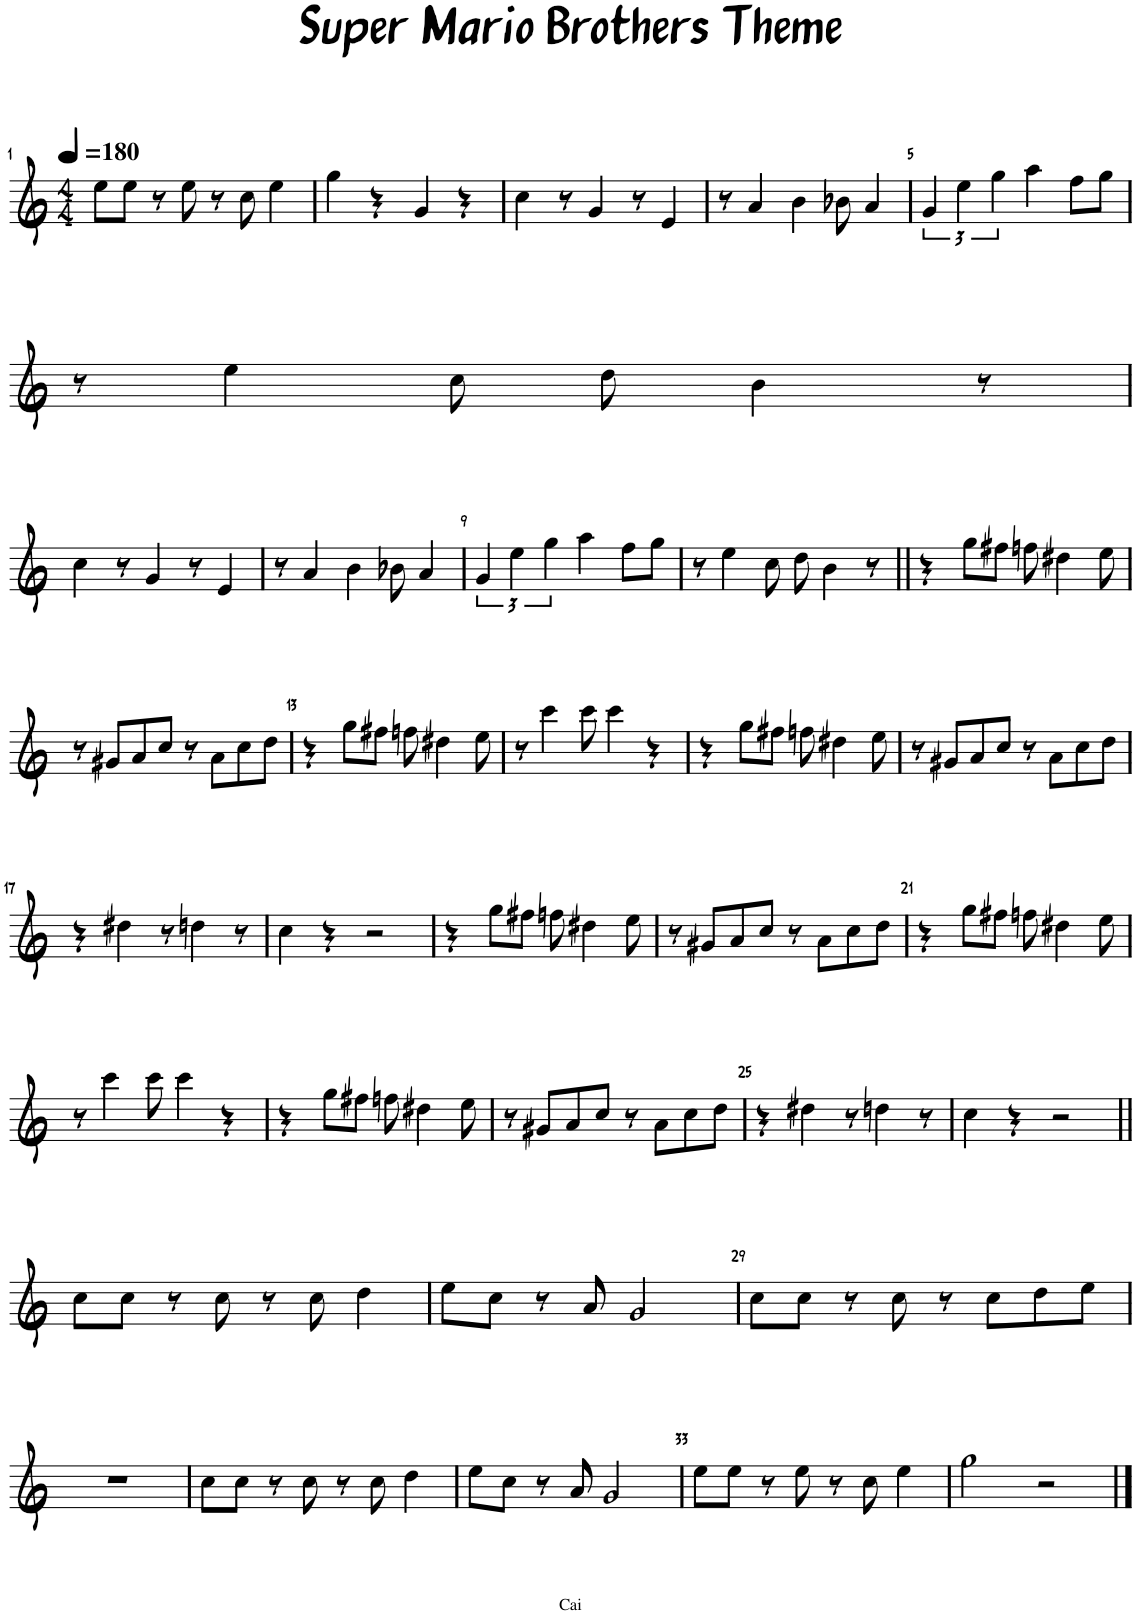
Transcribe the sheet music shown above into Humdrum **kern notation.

**kern
*part1
*staff1
*I"口琴
*clefG2
*k[]
*M4/4
*MM180
=1
8ee\L
8ee\J
8r
8ee\
8r
8cc\
4ee\
=2
4gg\
4r
4g/
4r
=3
4cc\
8r
4g/
8r
4e/
=4
8r
4a/
4b\
8b-X\
4a/
=5
6g/
6ee\
6gg\
4aa\
8ff\L
8gg\J
!!LO:LB:g=z
=6
8r
4ee\
8cc\
8dd\
4b\
8r
!!LO:LB:g=z
=7
4cc\
8r
4g/
8r
4e/
=8
8r
4a/
4b\
8b-X\
4a/
=9
6g/
6ee\
6gg\
4aa\
8ff\L
8gg\J
=10
8r
4ee\
8cc\
8dd\
4b\
8r
=11||
4r
8gg\L
8ff#X\J
8ffn\
4dd#X\
8ee\
!!LO:LB:g=z
=12
8r
8g#X/L
8a/
8cc/J
8r
8a\L
8cc\
8dd\J
=13
4r
8gg\L
8ff#X\J
8ffn\
4dd#X\
8ee\
=14
8r
4ccc\
8ccc\
4ccc\
4r
=15
4r
8gg\L
8ff#X\J
8ffn\
4dd#X\
8ee\
=16
8r
8g#X/L
8a/
8cc/J
8r
8a\L
8cc\
8dd\J
!!LO:LB:g=z
=17
4r
4dd#X\
8r
4ddn\
8r
=18
4cc\
4r
2r
=19
4r
8gg\L
8ff#X\J
8ffn\
4dd#X\
8ee\
=20
8r
8g#X/L
8a/
8cc/J
8r
8a\L
8cc\
8dd\J
=21
4r
8gg\L
8ff#X\J
8ffn\
4dd#X\
8ee\
!!LO:LB:g=z
=22
8r
4ccc\
8ccc\
4ccc\
4r
=23
4r
8gg\L
8ff#X\J
8ffn\
4dd#X\
8ee\
=24
8r
8g#X/L
8a/
8cc/J
8r
8a\L
8cc\
8dd\J
=25
4r
4dd#X\
8r
4ddn\
8r
=26
4cc\
4r
2r
!!LO:LB:g=z
=27||
8cc\L
8cc\J
8r
8cc\
8r
8cc\
4dd\
=28
8ee\L
8cc\J
8r
8a/
2g/
=29
8cc\L
8cc\J
8r
8cc\
8r
8cc\L
8dd\
8ee\J
!!LO:LB:g=z
=30
1r
=31
8cc\L
8cc\J
8r
8cc\
8r
8cc\
4dd\
=32
8ee\L
8cc\J
8r
8a/
2g/
=33
8ee\L
8ee\J
8r
8ee\
8r
8cc\
4ee\
=34
2gg\
2r
==
*-
